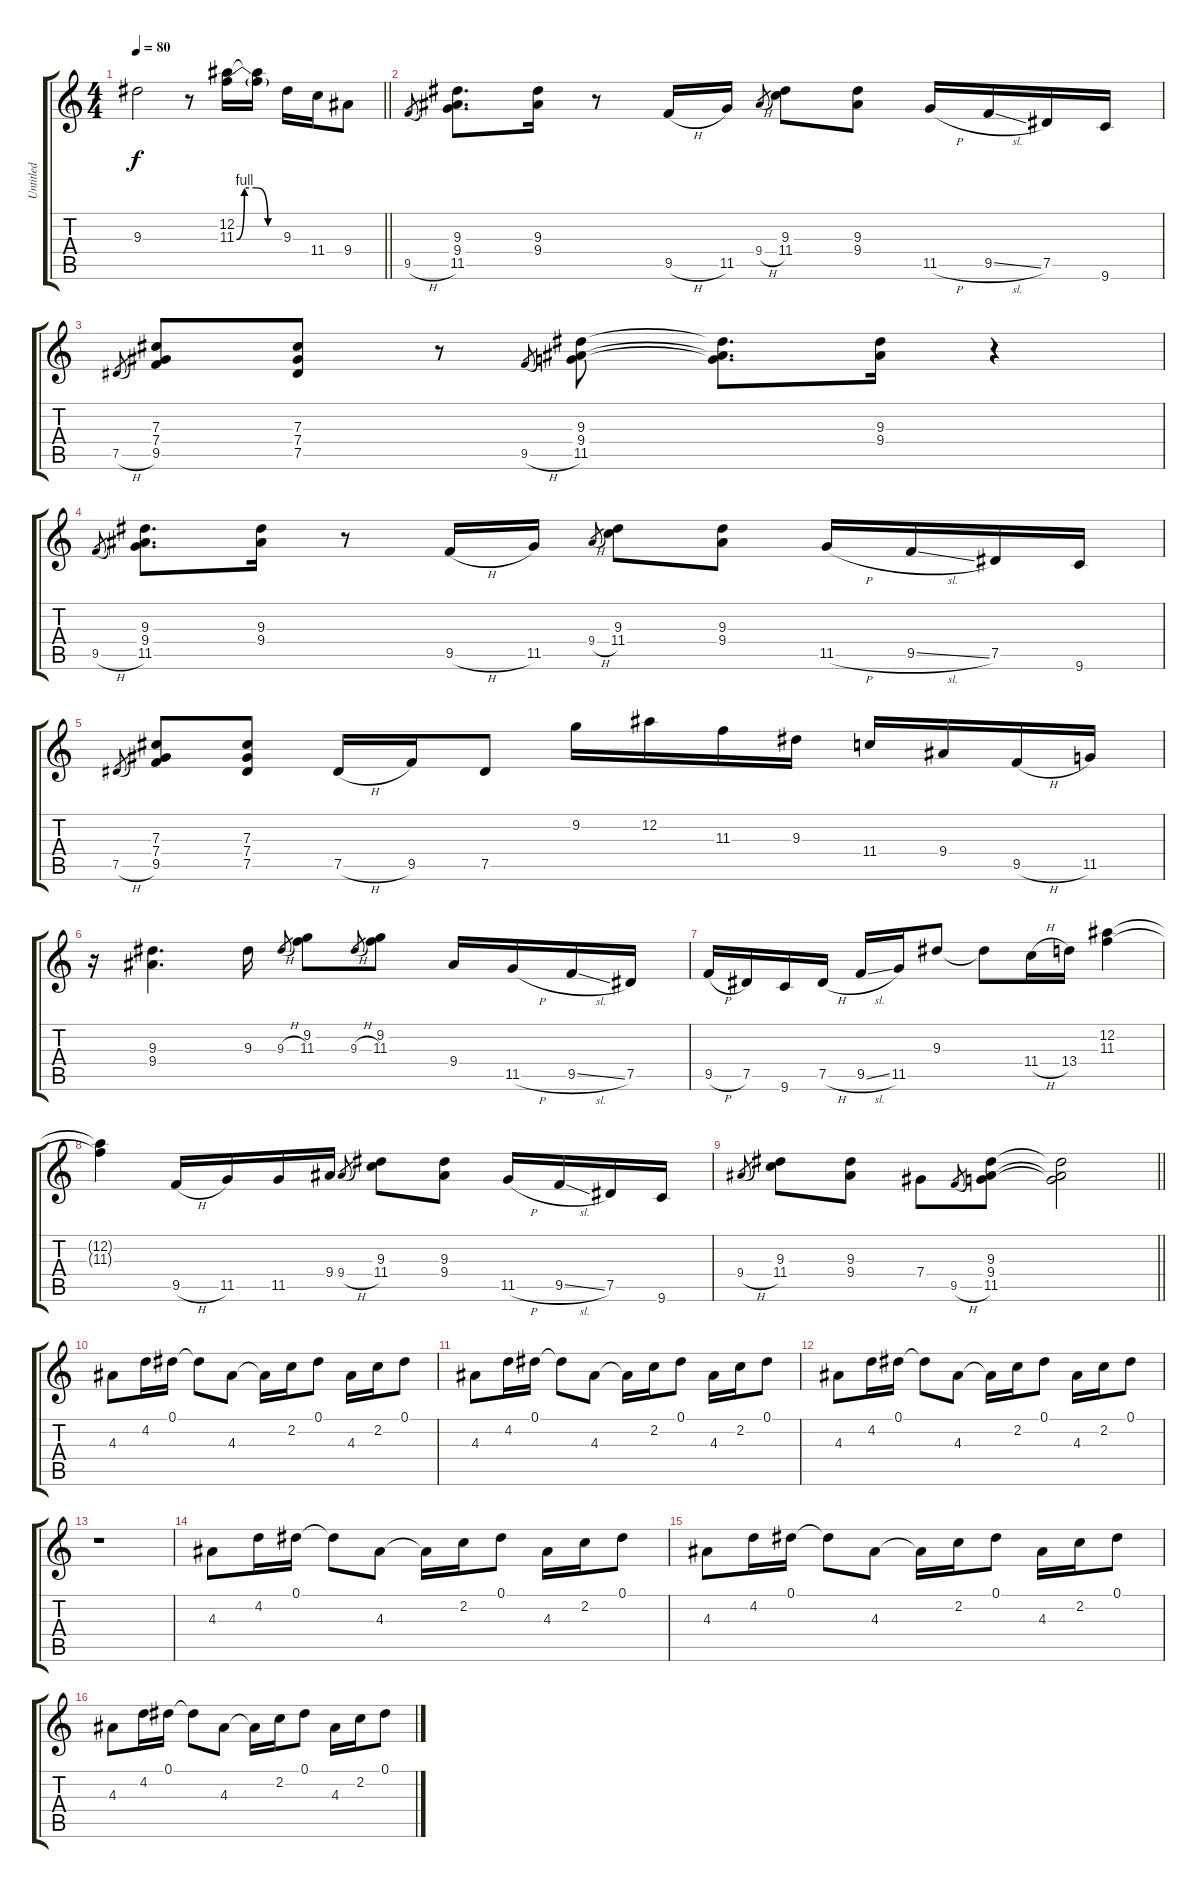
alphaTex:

\track ("Untitled" "Untitled") {instrument electricguitarclean}
\staff {score tabs}
\tuning (Eb4 Bb3 Gb3 Db3 Ab2 Eb2) {hide}
\ts (4 4)
\tempo 80
\clef g2
\barLineRight lightlight
\ks c
9.3.2{dy f} r.8 (12.2 11.3{be (custom 0 0 10 4 25 4 40 0 60 0)}).16 (12.2{t} 11.3{t}).16 9.3.16 11.4.16 9.4.8 |
9.5{h}.8{gr} (9.3 9.4 11.5).8{d} (9.3 9.4).16 r.8 9.5{h}.16 11.5.16 9.4{h}.8{gr} (9.3 11.4).8 (9.3 9.4).8 11.5{h}.16 9.5{sl}.16 7.5.16 9.6.16 |
7.5{h}.8{gr} (7.3 7.4 9.5).8 (7.3 7.4 7.5).8 r.8 9.5{h}.8{gr} (9.3 9.4 11.5).8 (9.3{t} 9.4{t} 11.5{t}).8{d} (9.3 9.4).16 r.4 |
9.5{h}.8{gr} (9.3 9.4 11.5).8{d} (9.3 9.4).16 r.8 9.5{h}.16 11.5.16 9.4{h}.8{gr} (9.3 11.4).8 (9.3 9.4).8 11.5{h}.16 9.5{sl}.16 7.5.16 9.6.16 |
7.5{h}.8{gr} (7.3 7.4 9.5).8 (7.3 7.4 7.5).8 7.5{h}.16 9.5.16 7.5.8 9.2.16 12.2.16 11.3.16 9.3.16 11.4.16 9.4.16 9.5{h}.16 11.5.16 |
r.16 (9.3 9.4).4{d} 9.3.16 9.3{h}.8{gr} (9.2 11.3).8 9.3{h}.8{gr} (9.2 11.3).8 9.4.16 11.5{h}.16 9.5{sl}.16 7.5.16 |
9.5{h}.16 7.5.16 9.6.16 7.5{h}.16 9.5{sl}.16 11.5.16 9.3.8 9.3{t}.8 11.4{h}.16 13.4.16 (12.2 11.3).4 |
(12.2{t} 11.3{t}).4 9.5{h}.16 11.5.16 11.5.16 9.4.16 9.4{h}.8{gr} (9.3 11.4).8 (9.3 9.4).8 11.5{h}.16 9.5{sl}.16 7.5.16 9.6.16 |
\barLineRight lightlight
9.4{h}.8{gr} (9.3 11.4).8 (9.3 9.4).8 7.4.8 9.5{h}.8{gr} (9.3 9.4 11.5).8 (9.3{t} 9.4{t} 11.5{t}).2 |
4.3.8 4.2.16 0.1.16 0.1{t}.8 4.3.8 4.3{t}.16 2.2.16 0.1.8 4.3.16 2.2.16 0.1.8 |
4.3.8 4.2.16 0.1.16 0.1{t}.8 4.3.8 4.3{t}.16 2.2.16 0.1.8 4.3.16 2.2.16 0.1.8 |
4.3.8 4.2.16 0.1.16 0.1{t}.8 4.3.8 4.3{t}.16 2.2.16 0.1.8 4.3.16 2.2.16 0.1.8 |
r.1 |
4.3.8 4.2.16 0.1.16 0.1{t}.8 4.3.8 4.3{t}.16 2.2.16 0.1.8 4.3.16 2.2.16 0.1.8 |
4.3.8 4.2.16 0.1.16 0.1{t}.8 4.3.8 4.3{t}.16 2.2.16 0.1.8 4.3.16 2.2.16 0.1.8 |
4.3.8 4.2.16 0.1.16 0.1{t}.8 4.3.8 4.3{t}.16 2.2.16 0.1.8 4.3.16 2.2.16 0.1.8
